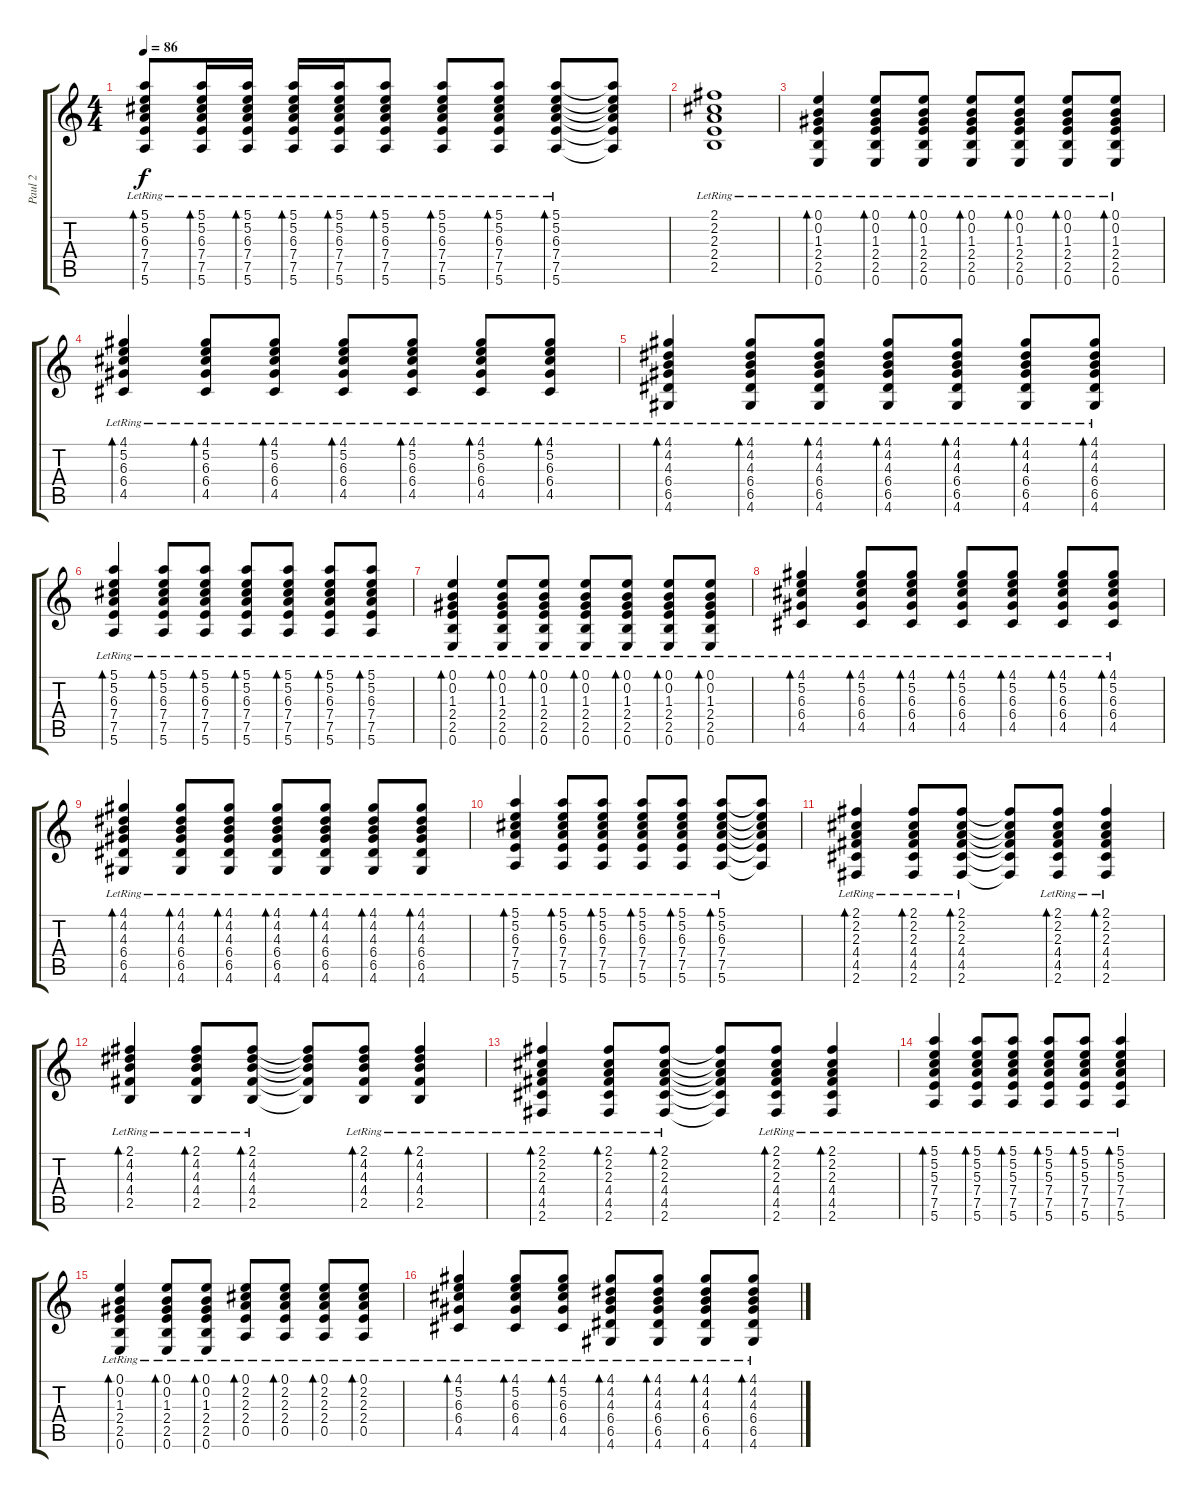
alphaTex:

\track ("Paul 2" "Paul 2") {instrument acousticguitarsteel}
\staff {score tabs}
\tuning (E4 B3 G3 D3 A2 E2) {hide}
\ts (4 4)
\tempo 86
\clef g2
\ks c
(5.1{lr} 5.2{lr} 6.3{lr} 7.4{lr} 7.5{lr} 5.6{lr}).8{bd 60 dy f} (5.1{lr} 5.2{lr} 6.3{lr} 7.4{lr} 7.5{lr} 5.6{lr}).16{bd 60} (5.1{lr} 5.2{lr} 6.3{lr} 7.4{lr} 7.5{lr} 5.6{lr}).16{bd 60} (5.1{lr} 5.2{lr} 6.3{lr} 7.4{lr} 7.5{lr} 5.6{lr}).16{bd 60} (5.1{lr} 5.2{lr} 6.3{lr} 7.4{lr} 7.5{lr} 5.6{lr}).16{bd 60} (5.1{lr} 5.2{lr} 6.3{lr} 7.4{lr} 7.5{lr} 5.6{lr}).8{bd 60} (5.1{lr} 5.2{lr} 6.3{lr} 7.4{lr} 7.5{lr} 5.6{lr}).8{bd 60} (5.1{lr} 5.2{lr} 6.3{lr} 7.4{lr} 7.5{lr} 5.6{lr}).8{bd 60} (5.1{lr} 5.2{lr} 6.3{lr} 7.4{lr} 7.5{lr} 5.6{lr}).8{bd 60} (5.1{t} 5.2{t} 6.3{t} 7.4{t} 7.5{t} 5.6{t}).8 |
(2.1{lr} 2.2{lr} 2.3{lr} 2.4{lr} 2.5{lr}).1 |
(0.1{lr} 0.2{lr} 1.3{lr} 2.4{lr} 2.5{lr} 0.6{lr}).4{bd 60} (0.1{lr} 0.2{lr} 1.3{lr} 2.4{lr} 2.5{lr} 0.6{lr}).8{bd 60} (0.1{lr} 0.2{lr} 1.3{lr} 2.4{lr} 2.5{lr} 0.6{lr}).8{bd 60} (0.1{lr} 0.2{lr} 1.3{lr} 2.4{lr} 2.5{lr} 0.6{lr}).8{bd 60} (0.1{lr} 0.2{lr} 1.3{lr} 2.4{lr} 2.5{lr} 0.6{lr}).8{bd 60} (0.1{lr} 0.2{lr} 1.3{lr} 2.4{lr} 2.5{lr} 0.6{lr}).8{bd 60} (0.1{lr} 0.2{lr} 1.3{lr} 2.4{lr} 2.5{lr} 0.6{lr}).8{bd 60} |
(4.1{lr} 5.2{lr} 6.3{lr} 6.4{lr} 4.5{lr}).4{bd 60} (4.1{lr} 5.2{lr} 6.3{lr} 6.4{lr} 4.5{lr}).8{bd 60} (4.1{lr} 5.2{lr} 6.3{lr} 6.4{lr} 4.5{lr}).8{bd 60} (4.1{lr} 5.2{lr} 6.3{lr} 6.4{lr} 4.5{lr}).8{bd 60} (4.1{lr} 5.2{lr} 6.3{lr} 6.4{lr} 4.5{lr}).8{bd 60} (4.1{lr} 5.2{lr} 6.3{lr} 6.4{lr} 4.5{lr}).8{bd 60} (4.1{lr} 5.2{lr} 6.3{lr} 6.4{lr} 4.5{lr}).8{bd 60} |
(4.1{lr} 4.2{lr} 4.3{lr} 6.4{lr} 6.5{lr} 4.6{lr}).4{bd 60} (4.1{lr} 4.2{lr} 4.3{lr} 6.4{lr} 6.5{lr} 4.6{lr}).8{bd 60} (4.1{lr} 4.2{lr} 4.3{lr} 6.4{lr} 6.5{lr} 4.6{lr}).8{bd 60} (4.1{lr} 4.2{lr} 4.3{lr} 6.4{lr} 6.5{lr} 4.6{lr}).8{bd 60} (4.1{lr} 4.2{lr} 4.3{lr} 6.4{lr} 6.5{lr} 4.6{lr}).8{bd 60} (4.1{lr} 4.2{lr} 4.3{lr} 6.4{lr} 6.5{lr} 4.6{lr}).8{bd 60} (4.1{lr} 4.2{lr} 4.3{lr} 6.4{lr} 6.5{lr} 4.6{lr}).8{bd 60} |
(5.1{lr} 5.2{lr} 6.3{lr} 7.4{lr} 7.5{lr} 5.6{lr}).4{bd 60} (5.1{lr} 5.2{lr} 6.3{lr} 7.4{lr} 7.5{lr} 5.6{lr}).8{bd 60} (5.1{lr} 5.2{lr} 6.3{lr} 7.4{lr} 7.5{lr} 5.6{lr}).8{bd 60} (5.1{lr} 5.2{lr} 6.3{lr} 7.4{lr} 7.5{lr} 5.6{lr}).8{bd 60} (5.1{lr} 5.2{lr} 6.3{lr} 7.4{lr} 7.5{lr} 5.6{lr}).8{bd 60} (5.1{lr} 5.2{lr} 6.3{lr} 7.4{lr} 7.5{lr} 5.6{lr}).8{bd 60} (5.1{lr} 5.2{lr} 6.3{lr} 7.4{lr} 7.5{lr} 5.6{lr}).8{bd 60} |
(0.1{lr} 0.2{lr} 1.3{lr} 2.4{lr} 2.5{lr} 0.6{lr}).4{bd 60} (0.1{lr} 0.2{lr} 1.3{lr} 2.4{lr} 2.5{lr} 0.6{lr}).8{bd 60} (0.1{lr} 0.2{lr} 1.3{lr} 2.4{lr} 2.5{lr} 0.6{lr}).8{bd 60} (0.1{lr} 0.2{lr} 1.3{lr} 2.4{lr} 2.5{lr} 0.6{lr}).8{bd 60} (0.1{lr} 0.2{lr} 1.3{lr} 2.4{lr} 2.5{lr} 0.6{lr}).8{bd 60} (0.1{lr} 0.2{lr} 1.3{lr} 2.4{lr} 2.5{lr} 0.6{lr}).8{bd 60} (0.1{lr} 0.2{lr} 1.3{lr} 2.4{lr} 2.5{lr} 0.6{lr}).8{bd 60} |
(4.1{lr} 5.2{lr} 6.3{lr} 6.4{lr} 4.5{lr}).4{bd 60} (4.1{lr} 5.2{lr} 6.3{lr} 6.4{lr} 4.5{lr}).8{bd 60} (4.1{lr} 5.2{lr} 6.3{lr} 6.4{lr} 4.5{lr}).8{bd 60} (4.1{lr} 5.2{lr} 6.3{lr} 6.4{lr} 4.5{lr}).8{bd 60} (4.1{lr} 5.2{lr} 6.3{lr} 6.4{lr} 4.5{lr}).8{bd 60} (4.1{lr} 5.2{lr} 6.3{lr} 6.4{lr} 4.5{lr}).8{bd 60} (4.1{lr} 5.2{lr} 6.3{lr} 6.4{lr} 4.5{lr}).8{bd 60} |
(4.1{lr} 4.2{lr} 4.3{lr} 6.4{lr} 6.5{lr} 4.6{lr}).4{bd 60} (4.1{lr} 4.2{lr} 4.3{lr} 6.4{lr} 6.5{lr} 4.6{lr}).8{bd 60} (4.1{lr} 4.2{lr} 4.3{lr} 6.4{lr} 6.5{lr} 4.6{lr}).8{bd 60} (4.1{lr} 4.2{lr} 4.3{lr} 6.4{lr} 6.5{lr} 4.6{lr}).8{bd 60} (4.1{lr} 4.2{lr} 4.3{lr} 6.4{lr} 6.5{lr} 4.6{lr}).8{bd 60} (4.1{lr} 4.2{lr} 4.3{lr} 6.4{lr} 6.5{lr} 4.6{lr}).8{bd 60} (4.1{lr} 4.2{lr} 4.3{lr} 6.4{lr} 6.5{lr} 4.6{lr}).8{bd 60} |
(5.1{lr} 5.2{lr} 6.3{lr} 7.4{lr} 7.5{lr} 5.6{lr}).4{bd 60} (5.1{lr} 5.2{lr} 6.3{lr} 7.4{lr} 7.5{lr} 5.6{lr}).8{bd 60} (5.1{lr} 5.2{lr} 6.3{lr} 7.4{lr} 7.5{lr} 5.6{lr}).8{bd 60} (5.1{lr} 5.2{lr} 6.3{lr} 7.4{lr} 7.5{lr} 5.6{lr}).8{bd 60} (5.1{lr} 5.2{lr} 6.3{lr} 7.4{lr} 7.5{lr} 5.6{lr}).8{bd 60} (5.1{lr} 5.2{lr} 6.3{lr} 7.4{lr} 7.5{lr} 5.6{lr}).8{bd 60} (5.1{t} 5.2{t} 6.3{t} 7.4{t} 7.5{t} 5.6{t}).8 |
(2.1{lr} 2.2{lr} 2.3{lr} 4.4{lr} 4.5{lr} 2.6{lr}).4{bd 120} (2.1{lr} 2.2{lr} 2.3{lr} 4.4{lr} 4.5{lr} 2.6{lr}).8{bd 60} (2.1{lr} 2.2{lr} 2.3{lr} 4.4{lr} 4.5{lr} 2.6{lr}).8{bd 60} (2.1{t} 2.2{t} 2.3{t} 4.4{t} 4.5{t} 2.6{t}).8 (2.1{lr} 2.2{lr} 2.3{lr} 4.4{lr} 4.5{lr} 2.6{lr}).8{bd 60} (2.1{lr} 2.2{lr} 2.3{lr} 4.4{lr} 4.5{lr} 2.6{lr}).4{bd 60} |
(2.1{lr} 4.2{lr} 4.3{lr} 4.4{lr} 2.5{lr}).4{bd 120} (2.1{lr} 4.2{lr} 4.3{lr} 4.4{lr} 2.5{lr}).8{bd 60} (2.1{lr} 4.2{lr} 4.3{lr} 4.4{lr} 2.5{lr}).8{bd 60} (2.1{t} 4.2{t} 4.3{t} 4.4{t} 2.5{t}).8 (2.1{lr} 4.2{lr} 4.3{lr} 4.4{lr} 2.5{lr}).8{bd 60} (2.1{lr} 4.2{lr} 4.3{lr} 4.4{lr} 2.5{lr}).4{bd 60} |
(2.1{lr} 2.2{lr} 2.3{lr} 4.4{lr} 4.5{lr} 2.6{lr}).4{bd 120} (2.1{lr} 2.2{lr} 2.3{lr} 4.4{lr} 4.5{lr} 2.6{lr}).8{bd 60} (2.1{lr} 2.2{lr} 2.3{lr} 4.4{lr} 4.5{lr} 2.6{lr}).8{bd 60} (2.1{t} 2.2{t} 2.3{t} 4.4{t} 4.5{t} 2.6{t}).8 (2.1{lr} 2.2{lr} 2.3{lr} 4.4{lr} 4.5{lr} 2.6{lr}).8{bd 60} (2.1{lr} 2.2{lr} 2.3{lr} 4.4{lr} 4.5{lr} 2.6{lr}).4{bd 60} |
(5.1{lr} 5.2{lr} 5.3{lr} 7.4{lr} 7.5{lr} 5.6{lr}).4{bd 120} (5.1{lr} 5.2{lr} 5.3{lr} 7.4{lr} 7.5{lr} 5.6{lr}).8{bd 60} (5.1{lr} 5.2{lr} 5.3{lr} 7.4{lr} 7.5{lr} 5.6{lr}).8{bd 60} (5.1{lr} 5.2{lr} 5.3{lr} 7.4{lr} 7.5{lr} 5.6{lr}).8{bd 60} (5.1{lr} 5.2{lr} 5.3{lr} 7.4{lr} 7.5{lr} 5.6{lr}).8{bd 60} (5.1{lr} 5.2{lr} 5.3{lr} 7.4{lr} 7.5{lr} 5.6{lr}).4{bd 60} |
(0.1{lr} 0.2{lr} 1.3{lr} 2.4{lr} 2.5{lr} 0.6{lr}).4{bd 60} (0.1{lr} 0.2{lr} 1.3{lr} 2.4{lr} 2.5{lr} 0.6{lr}).8{bd 60} (0.1{lr} 0.2{lr} 1.3{lr} 2.4{lr} 2.5{lr} 0.6{lr}).8{bd 60} (0.1{lr} 2.2{lr} 2.3{lr} 2.4{lr} 0.5{lr}).8{bd 60} (0.1{lr} 2.2{lr} 2.3{lr} 2.4{lr} 0.5{lr}).8{bd 60} (0.1{lr} 2.2{lr} 2.3{lr} 2.4{lr} 0.5{lr}).8{bd 60} (0.1{lr} 2.2{lr} 2.3{lr} 2.4{lr} 0.5{lr}).8{bd 60} |
(4.1{lr} 5.2{lr} 6.3{lr} 6.4{lr} 4.5{lr}).4{bd 60} (4.1{lr} 5.2{lr} 6.3{lr} 6.4{lr} 4.5{lr}).8{bd 60} (4.1{lr} 5.2{lr} 6.3{lr} 6.4{lr} 4.5{lr}).8{bd 60} (4.1{lr} 4.2{lr} 4.3{lr} 6.4{lr} 6.5{lr} 4.6{lr}).8{bd 60} (4.1{lr} 4.2{lr} 4.3{lr} 6.4{lr} 6.5{lr} 4.6{lr}).8{bd 60} (4.1{lr} 4.2{lr} 4.3{lr} 6.4{lr} 6.5{lr} 4.6{lr}).8{bd 60} (4.1{lr} 4.2{lr} 4.3{lr} 6.4{lr} 6.5{lr} 4.6{lr}).8{bd 60}
